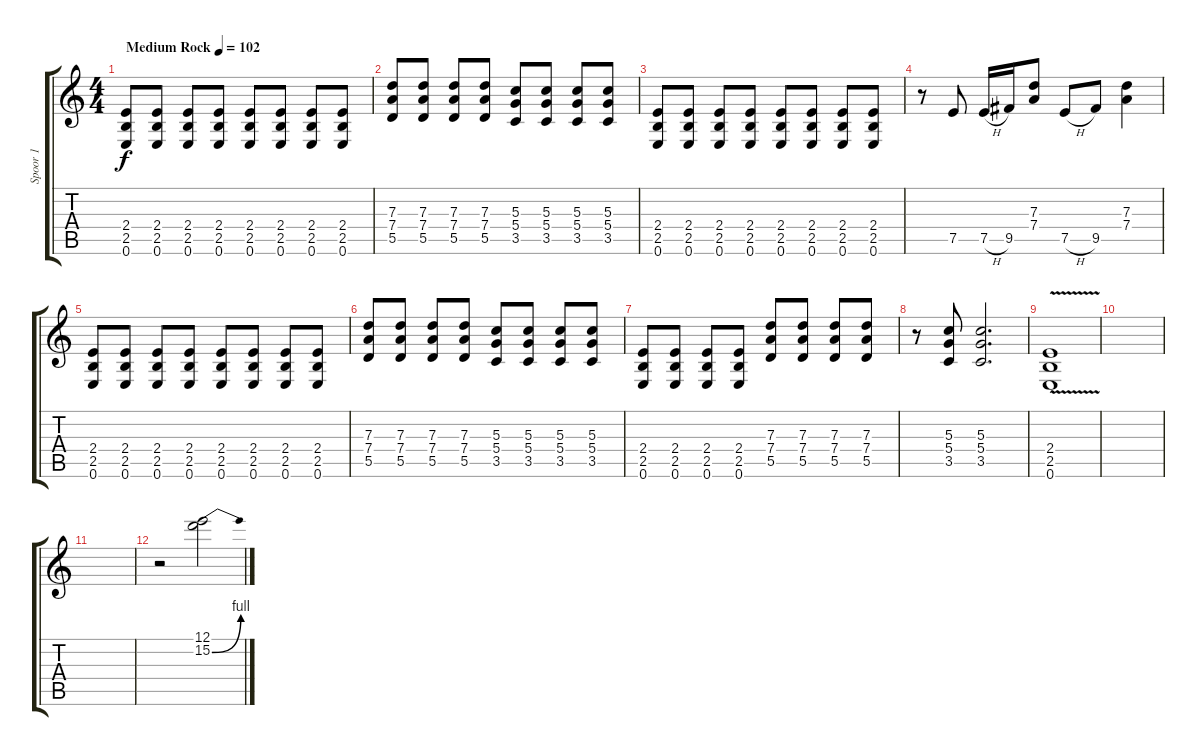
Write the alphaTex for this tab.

\track ("Spoor 1" "Spoor 1") {instrument distortionguitar}
\staff {score tabs}
\tuning (E4 B3 G3 D3 A2 E2) {hide}
\ts (4 4)
\tempo (102 "Medium Rock")
\clef g2
\ks c
(2.4 2.5 0.6).8{dy f instrument distortionguitar} (2.4 2.5 0.6).8 (2.4 2.5 0.6).8 (2.4 2.5 0.6).8 (2.4 2.5 0.6).8 (2.4 2.5 0.6).8 (2.4 2.5 0.6).8 (2.4 2.5 0.6).8 |
(7.3 7.4 5.5).8 (7.3 7.4 5.5).8 (7.3 7.4 5.5).8 (7.3 7.4 5.5).8 (5.3 5.4 3.5).8 (5.3 5.4 3.5).8 (5.3 5.4 3.5).8 (5.3 5.4 3.5).8 |
(2.4 2.5 0.6).8 (2.4 2.5 0.6).8 (2.4 2.5 0.6).8 (2.4 2.5 0.6).8 (2.4 2.5 0.6).8 (2.4 2.5 0.6).8 (2.4 2.5 0.6).8 (2.4 2.5 0.6).8 |
r.8 7.5.8 7.5{h}.16 9.5.16 (7.3 7.4).8 7.5{h}.8 9.5.8 (7.3 7.4).4 |
(2.4 2.5 0.6).8 (2.4 2.5 0.6).8 (2.4 2.5 0.6).8 (2.4 2.5 0.6).8 (2.4 2.5 0.6).8 (2.4 2.5 0.6).8 (2.4 2.5 0.6).8 (2.4 2.5 0.6).8 |
(7.3 7.4 5.5).8 (7.3 7.4 5.5).8 (7.3 7.4 5.5).8 (7.3 7.4 5.5).8 (5.3 5.4 3.5).8 (5.3 5.4 3.5).8 (5.3 5.4 3.5).8 (5.3 5.4 3.5).8 |
(2.4 2.5 0.6).8 (2.4 2.5 0.6).8 (2.4 2.5 0.6).8 (2.4 2.5 0.6).8 (7.3 7.4 5.5).8 (7.3 7.4 5.5).8 (7.3 7.4 5.5).8 (7.3 7.4 5.5).8 |
r.8 (5.3 5.4 3.5).8 (5.3 5.4 3.5).2{d} |
(2.4 2.5 0.6{v}).1 |
|
|
r.2 (12.1 15.2{be (bend 0 0 60 4)}).2
